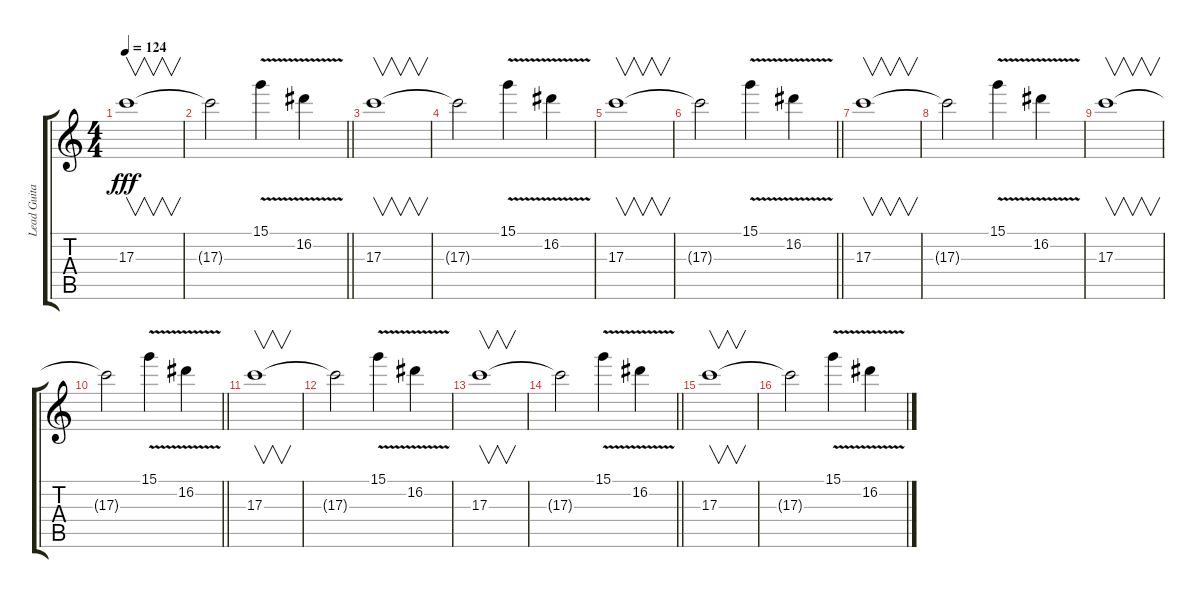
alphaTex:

\track ("Lead Guitar" "Lead Guita") {instrument distortionguitar}
\staff {score tabs}
\tuning (E4 B3 G3 D3 A2 E2) {hide}
\ts (4 4)
\tempo 124
\clef g2
\ks c
17.3.1{v dy fff} |
\barLineRight lightlight
17.3{t}.2 15.1{v}.4 16.2{v}.4 |
17.3.1{v} |
17.3{t}.2 15.1{v}.4 16.2{v}.4 |
17.3.1{v} |
\barLineRight lightlight
17.3{t}.2 15.1{v}.4 16.2{v}.4 |
17.3.1{v} |
17.3{t}.2 15.1{v}.4 16.2{v}.4 |
17.3.1{v} |
\barLineRight lightlight
17.3{t}.2 15.1{v}.4 16.2{v}.4 |
17.3.1{v} |
17.3{t}.2 15.1{v}.4 16.2{v}.4 |
17.3.1{v} |
\barLineRight lightlight
17.3{t}.2 15.1{v}.4 16.2{v}.4 |
17.3.1{v} |
17.3{t}.2 15.1{v}.4 16.2{v}.4
